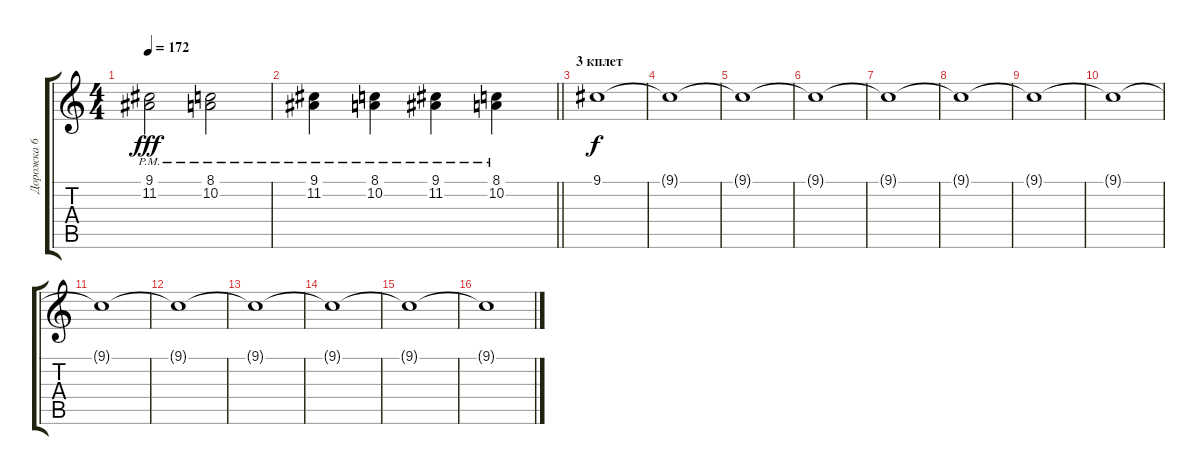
\track ("Дорожка 6" "Дорожка 6") {instrument tremolostrings}
\staff {score tabs}
\tuning (E4 B3 G3 D3 A2 E2) {hide}
\ts (4 4)
\tempo 172
\clef g2
\ks c
(9.1{pm} 11.2{pm}).2{dy fff} (8.1{pm} 10.2{pm}).2 |
\barLineRight lightlight
(9.1{pm} 11.2{pm}).4 (8.1{pm} 10.2{pm}).4 (9.1{pm} 11.2{pm}).4 (8.1{pm} 10.2{pm}).4 |
\section ("" "3 кплет")
9.1.1{dy f} |
9.1{t}.1 |
9.1{t}.1 |
9.1{t}.1 |
9.1{t}.1 |
9.1{t}.1 |
9.1{t}.1 |
9.1{t}.1 |
9.1{t}.1 |
9.1{t}.1 |
9.1{t}.1 |
9.1{t}.1 |
9.1{t}.1 |
9.1{t}.1
